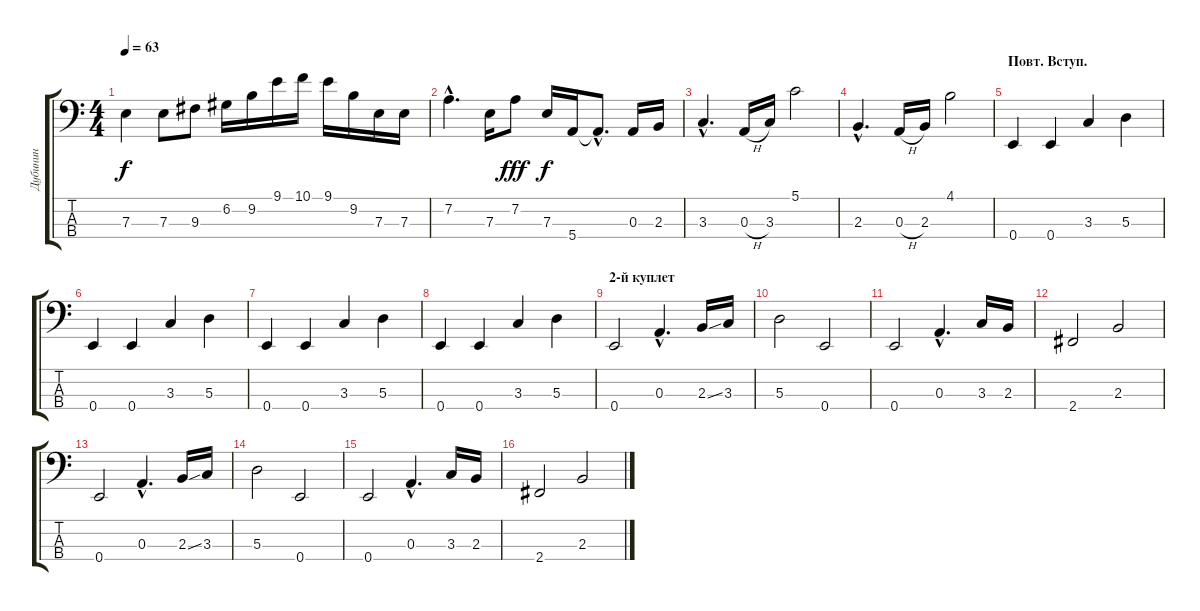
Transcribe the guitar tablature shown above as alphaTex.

\track ("Дубинин" "Дубинин") {instrument electricbassfinger}
\staff {score tabs}
\tuning (G2 D2 A1 E1) {hide}
\ts (4 4)
\tempo 63
\clef f4
\ks c
7.3.4{dy f} 7.3.8 9.3.8 6.2.16 9.2.16 9.1.16 10.1.16 9.1.16 9.2.16 7.3.16 7.3.16 |
7.2{hac}.4{d} 7.3.16 7.2.8{dy fff} 7.3.16{dy f} 5.4.16 5.4{hac t}.8{d} 0.3.16 2.3.16 |
3.3{hac}.4{d} 0.3{h}.16 3.3.16 5.1.2 |
2.3{hac}.4{d} 0.3{h}.16 2.3.16 4.1.2 |
\section ("" "Повт. Вступ.")
0.4.4 0.4.4 3.3.4 5.3.4 |
0.4.4 0.4.4 3.3.4 5.3.4 |
0.4.4 0.4.4 3.3.4 5.3.4 |
0.4.4 0.4.4 3.3.4 5.3.4 |
\section ("" "2-й куплет")
0.4.2 0.3{hac}.4{d} 2.3{ss}.16 3.3.16 |
5.3.2 0.4.2 |
0.4.2 0.3{hac}.4{d} 3.3.16 2.3.16 |
2.4.2 2.3.2 |
0.4.2 0.3{hac}.4{d} 2.3{ss}.16 3.3.16 |
5.3.2 0.4.2 |
0.4.2 0.3{hac}.4{d} 3.3.16 2.3.16 |
2.4.2 2.3.2
